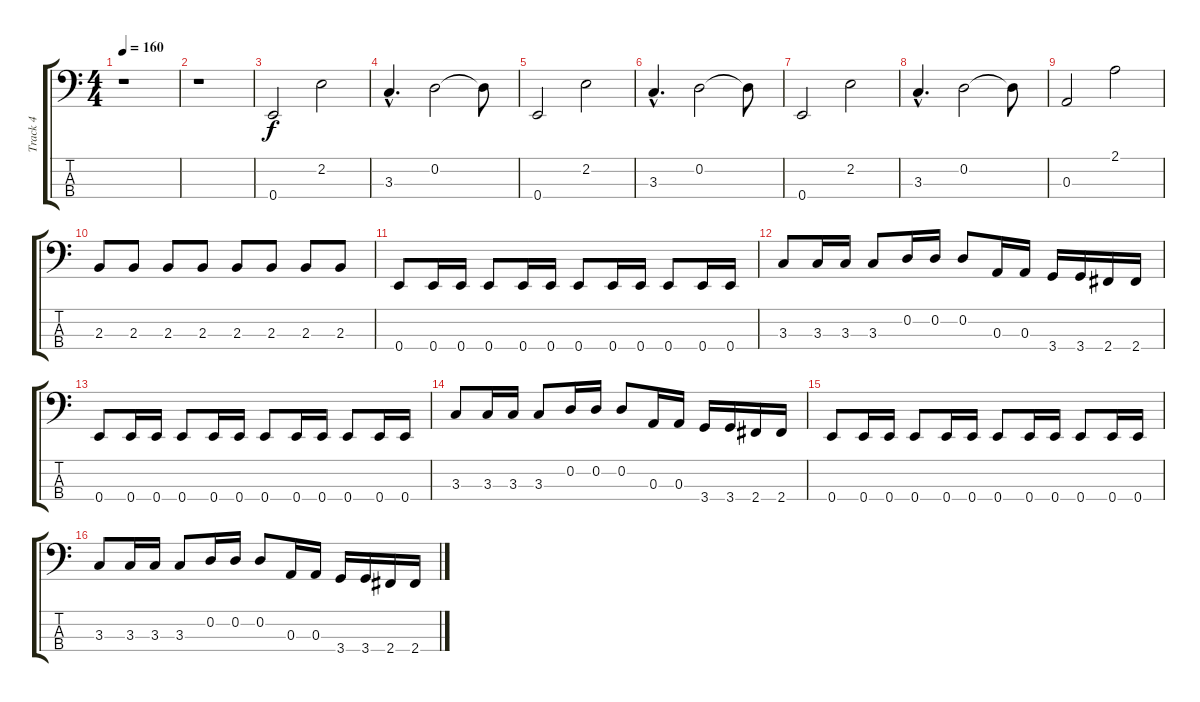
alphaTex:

\track ("Track 4" "Track 4") {instrument electricbasspick}
\staff {score tabs}
\tuning (G2 D2 A1 E1) {hide}
\ts (4 4)
\tempo 160
\clef f4
\ks c
r.1{dy f instrument electricbasspick} |
r.1 |
0.4.2 2.2.2 |
3.3{hac}.4{d} 0.2.2 0.2{t}.8 |
0.4.2 2.2.2 |
3.3{hac}.4{d} 0.2.2 0.2{t}.8 |
0.4.2 2.2.2 |
3.3{hac}.4{d} 0.2.2 0.2{t}.8 |
0.3.2 2.1.2 |
2.3.8 2.3.8 2.3.8 2.3.8 2.3.8 2.3.8 2.3.8 2.3.8 |
0.4.8 0.4.16 0.4.16 0.4.8 0.4.16 0.4.16 0.4.8 0.4.16 0.4.16 0.4.8 0.4.16 0.4.16 |
3.3.8 3.3.16 3.3.16 3.3.8 0.2.16 0.2.16 0.2.8 0.3.16 0.3.16 3.4.16 3.4.16 2.4.16 2.4.16 |
0.4.8 0.4.16 0.4.16 0.4.8 0.4.16 0.4.16 0.4.8 0.4.16 0.4.16 0.4.8 0.4.16 0.4.16 |
3.3.8 3.3.16 3.3.16 3.3.8 0.2.16 0.2.16 0.2.8 0.3.16 0.3.16 3.4.16 3.4.16 2.4.16 2.4.16 |
0.4.8 0.4.16 0.4.16 0.4.8 0.4.16 0.4.16 0.4.8 0.4.16 0.4.16 0.4.8 0.4.16 0.4.16 |
3.3.8 3.3.16 3.3.16 3.3.8 0.2.16 0.2.16 0.2.8 0.3.16 0.3.16 3.4.16 3.4.16 2.4.16 2.4.16
